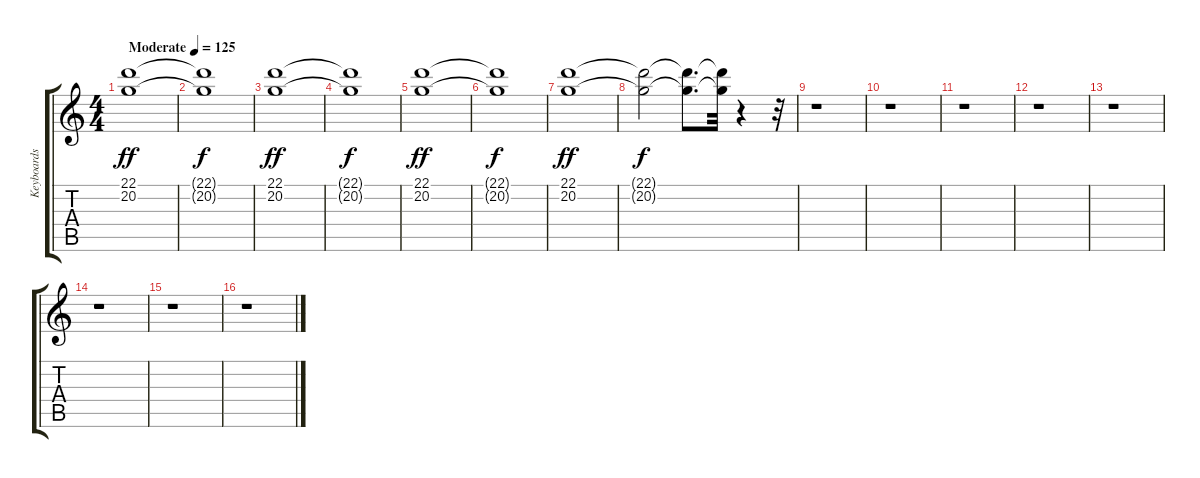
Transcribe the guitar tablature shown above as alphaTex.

\track ("Keyboards" "Keyboards") {instrument rockorgan}
\staff {score tabs}
\tuning (E4 B3 G3 D3 A2 E2) {hide}
\ts (4 4)
\tempo (125 "Moderate")
\clef g2
\ks c
(22.1 20.2).1{dy ff instrument rockorgan} |
(22.1{t} 20.2{t}).1{dy f} |
(22.1 20.2).1{dy ff} |
(22.1{t} 20.2{t}).1{dy f} |
(22.1 20.2).1{dy ff} |
(22.1{t} 20.2{t}).1{dy f} |
(22.1 20.2).1{dy ff} |
(22.1{t} 20.2{t}).2{dy f} (22.1{t} 20.2{t}).8{d} (22.1{t} 20.2{t}).32 r.4 r.32 |
r.1 |
r.1 |
r.1 |
r.1 |
r.1 |
r.1 |
r.1 |
r.1
